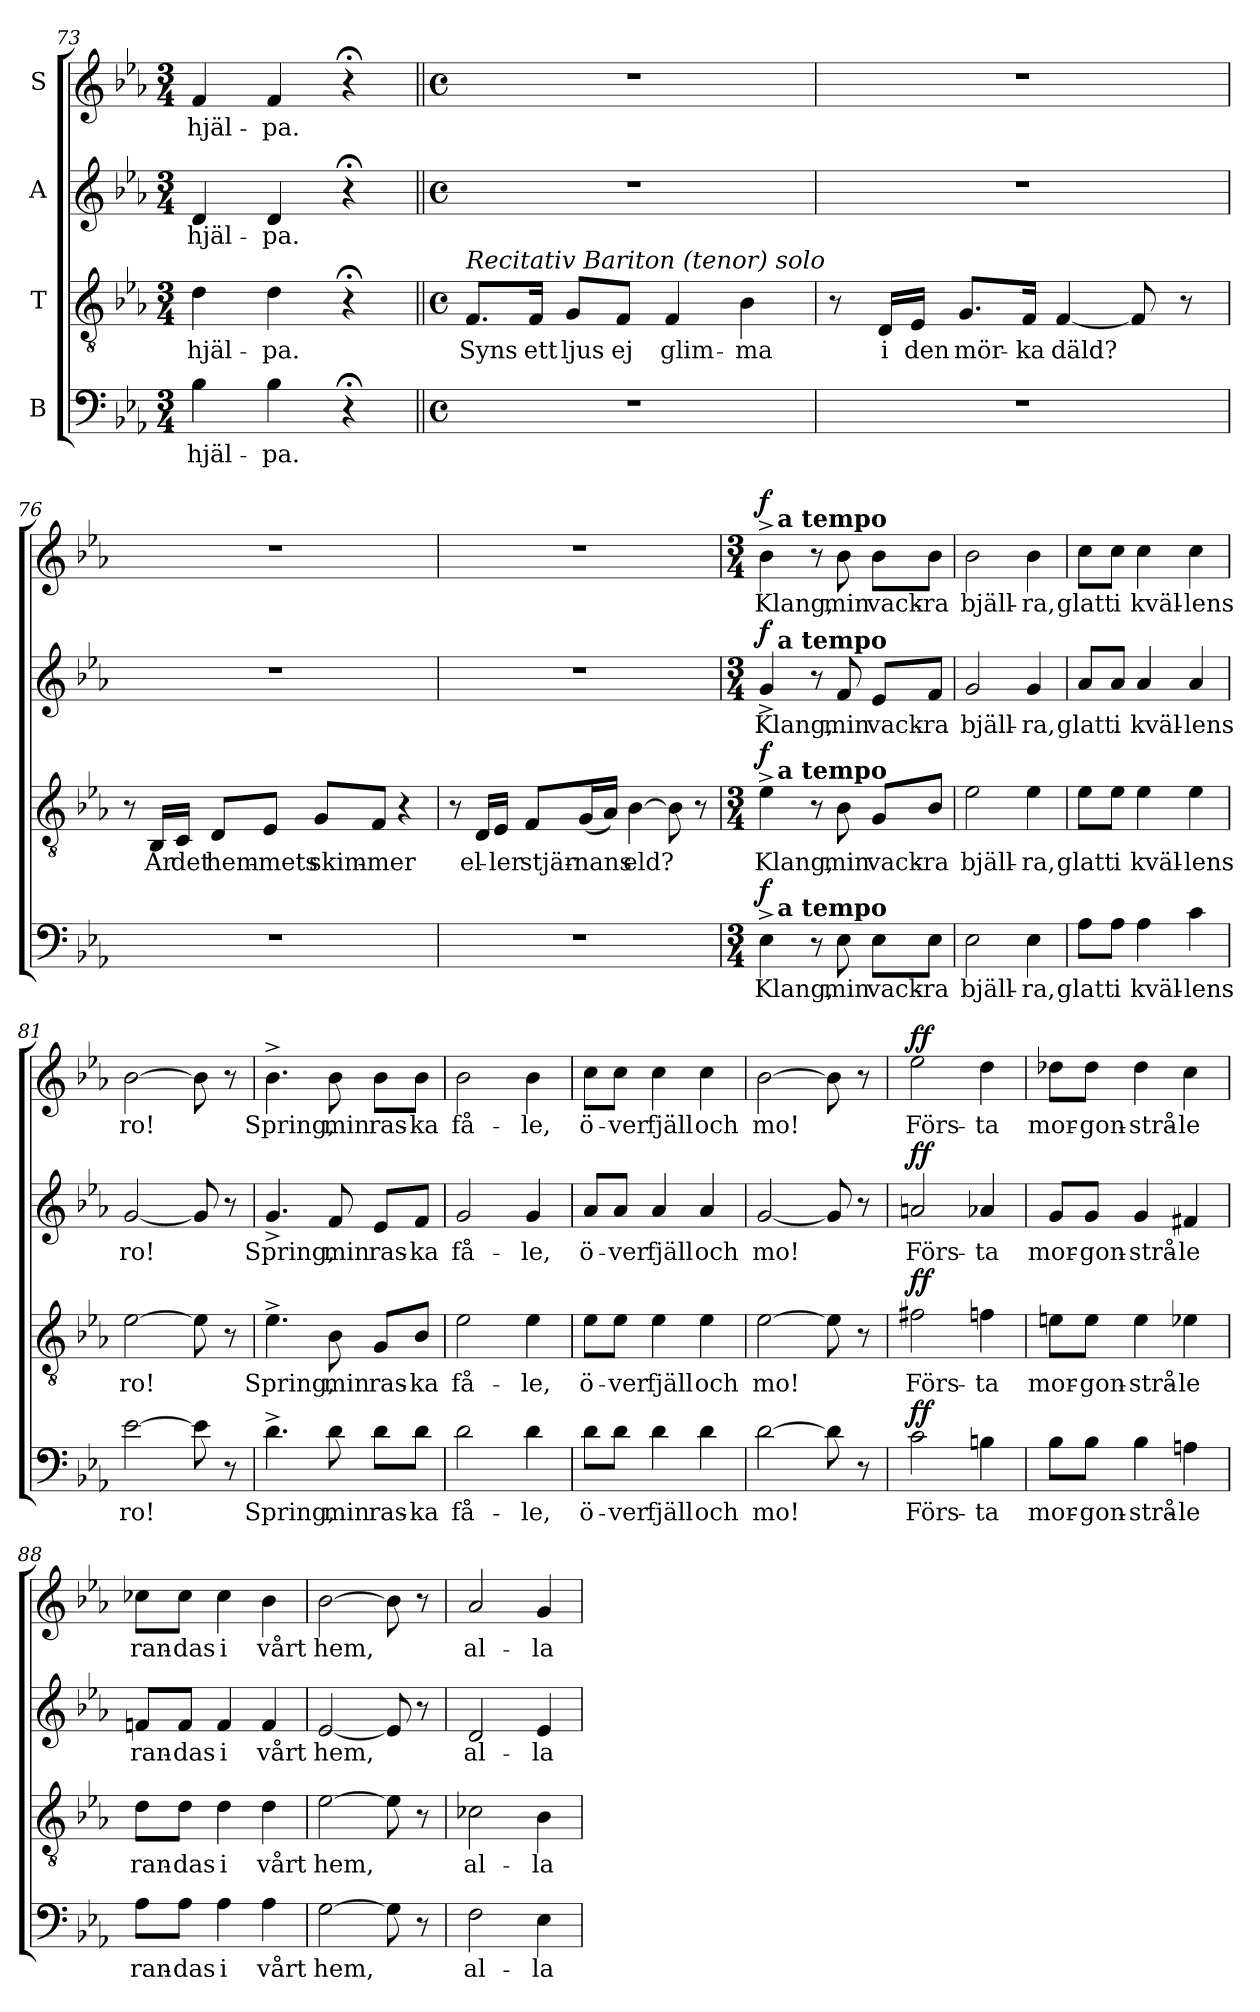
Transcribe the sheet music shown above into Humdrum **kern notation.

**kern	**text	**dynam	**kern	**text	**dynam	**kern	**text	**dynam	**kern	**text	**dynam
*part4	*part4	*part4	*part3	*part3	*part3	*part2	*part2	*part2	*part1	*part1	*part1
*staff4	*staff4	*staff4	*staff3	*staff3	*staff3	*staff2	*staff2	*staff2	*staff1	*staff1	*staff1
*I"B	*	*	*I"T	*	*	*I"A	*	*	*I"S	*	*
*clefF4	*	*	*clefGv2	*	*	*clefG2	*	*	*clefG2	*	*
*k[b-e-a-]	*	*	*k[b-e-a-]	*	*	*k[b-e-a-]	*	*	*k[b-e-a-]	*	*
*E-:	*	*	*E-:	*	*	*E-:	*	*	*E-:	*	*
*M3/4	*	*	*M3/4	*	*	*M3/4	*	*	*M3/4	*	*
=73	=73	=73	=73	=73	=73	=73	=73	=73	=73	=73	=73
!	!LO:LY:b	!	!	!LO:LY:b	!	!	!LO:LY:b	!	!	!LO:LY:b	!
4B-\	hjäl-	.	4d\	hjäl-	.	4d/	hjäl-	.	4f/	hjäl-	.
!	!LO:LY:b	!	!	!LO:LY:b	!	!	!LO:LY:b	!	!	!LO:LY:b	!
4B-\	-pa.	.	4d\	-pa.	.	4d/	-pa.	.	4f/	-pa.	.
4r;<	.	.	4r;<	.	.	4r;<	.	.	4r;<	.	.
!!LO:PB:g=z
=74||	=74||	=74||	=74||	=74||	=74||	=74||	=74||	=74||	=74||	=74||	=74||
*M4/4	*	*	*M4/4	*	*	*M4/4	*	*	*M4/4	*	*
*met(c)	*	*	*met(c)	*	*	*met(c)	*	*	*met(c)	*	*
!	!	!	!LO:TX:a:i:t=Recitativ Bariton (tenor) solo	!	!	!	!	!	!	!	!
!	!	!	!	!LO:LY:b	!	!	!	!	!	!	!
1r	.	.	8.F/L	Syns	.	1r	.	.	1r	.	.
!	!	!	!	!LO:LY:b	!	!	!	!	!	!	!
.	.	.	16F/Jk	ett	.	.	.	.	.	.	.
!	!	!	!	!LO:LY:b	!	!	!	!	!	!	!
.	.	.	8G/L	ljus	.	.	.	.	.	.	.
!	!	!	!	!LO:LY:b	!	!	!	!	!	!	!
.	.	.	8F/J	ej	.	.	.	.	.	.	.
!	!	!	!	!LO:LY:b	!	!	!	!	!	!	!
.	.	.	4F/	glim-	.	.	.	.	.	.	.
!	!	!	!	!LO:LY:b	!	!	!	!	!	!	!
.	.	.	4B-\	-ma	.	.	.	.	.	.	.
=75	=75	=75	=75	=75	=75	=75	=75	=75	=75	=75	=75
1r	.	.	8r	.	.	1r	.	.	1r	.	.
!	!	!	!	!LO:LY:b	!	!	!	!	!	!	!
.	.	.	16D/LL	i	.	.	.	.	.	.	.
!	!	!	!	!LO:LY:b	!	!	!	!	!	!	!
.	.	.	16E-/JJ	den	.	.	.	.	.	.	.
!	!	!	!	!LO:LY:b	!	!	!	!	!	!	!
.	.	.	8.G/L	mör-	.	.	.	.	.	.	.
!	!	!	!	!LO:LY:b	!	!	!	!	!	!	!
.	.	.	16F/Jk	-ka	.	.	.	.	.	.	.
!	!	!	!	!LO:LY:b	!	!	!	!	!	!	!
.	.	.	[4F/	däld?	.	.	.	.	.	.	.
.	.	.	8F/]	.	.	.	.	.	.	.	.
.	.	.	8r	.	.	.	.	.	.	.	.
=76	=76	=76	=76	=76	=76	=76	=76	=76	=76	=76	=76
1r	.	.	8r	.	.	1r	.	.	1r	.	.
!	!	!	!	!LO:LY:b	!	!	!	!	!	!	!
.	.	.	16BB-/LL	Är	.	.	.	.	.	.	.
!	!	!	!	!LO:LY:b	!	!	!	!	!	!	!
.	.	.	16C/JJ	det	.	.	.	.	.	.	.
!	!	!	!	!LO:LY:b	!	!	!	!	!	!	!
.	.	.	8D/L	hem-	.	.	.	.	.	.	.
!	!	!	!	!LO:LY:b	!	!	!	!	!	!	!
.	.	.	8E-/J	-mets	.	.	.	.	.	.	.
!	!	!	!	!LO:LY:b	!	!	!	!	!	!	!
.	.	.	8G/L	skim-	.	.	.	.	.	.	.
!	!	!	!	!LO:LY:b	!	!	!	!	!	!	!
.	.	.	8F/J	-mer	.	.	.	.	.	.	.
.	.	.	4r	.	.	.	.	.	.	.	.
!!LO:LB:g=z
=77	=77	=77	=77	=77	=77	=77	=77	=77	=77	=77	=77
1r	.	.	8r	.	.	1r	.	.	1r	.	.
!	!	!	!	!LO:LY:b	!	!	!	!	!	!	!
.	.	.	16D/LL	el-	.	.	.	.	.	.	.
!	!	!	!	!LO:LY:b	!	!	!	!	!	!	!
.	.	.	16E-/JJ	-ler	.	.	.	.	.	.	.
!	!	!	!	!LO:LY:b	!	!	!	!	!	!	!
.	.	.	8F/L	stjär-	.	.	.	.	.	.	.
!	!	!	!	!LO:LY:b	!	!	!	!	!	!	!
.	.	.	(<16G/L	-nans	.	.	.	.	.	.	.
.	.	.	16A-/JJ)	.	.	.	.	.	.	.	.
!	!	!	!	!LO:LY:b	!	!	!	!	!	!	!
.	.	.	[4B-\	eld?	.	.	.	.	.	.	.
.	.	.	8B-\]	.	.	.	.	.	.	.	.
.	.	.	8r	.	.	.	.	.	.	.	.
=78	=78	=78	=78	=78	=78	=78	=78	=78	=78	=78	=78
*M3/4	*	*	*M3/4	*	*	*M3/4	*	*	*M3/4	*	*
!	!LO:LY:b	!LO:DY:a	!	!LO:LY:b	!LO:DY:a	!	!LO:LY:b	!LO:DY:a	!	!LO:LY:b	!LO:DY:a
*^	*	*	*^	*	*	*^	*	*	*^	*	*
4E-^>\	16ryy	Klang,	f	4e-^>\	16ryy	Klang,	f	4g^>/	16ryy	Klang,	f	4b-^>\	16ryy	Klang,	f
!	!	!	!	!	!	!	!	!	!	!	!	!	!LO:TX:a:B:t=a tempo	!	!
!	!	!	!	!	!	!	!	!	!LO:TX:a:B:t=a tempo	!	!	!	!	!	!
!	!	!	!	!	!LO:TX:a:B:t=a tempo	!	!	!	!	!	!	!	!	!	!
!	!LO:TX:a:B:t=a tempo	!	!	!	!	!	!	!	!	!	!	!	!	!	!
.	2ryy	.	.	.	2ryy	.	.	.	2ryy	.	.	.	2ryy	.	.
8r	.	.	.	8r	.	.	.	8r	.	.	.	8r	.	.	.
!	!	!LO:LY:b	!	!	!	!LO:LY:b	!	!	!	!LO:LY:b	!	!	!	!LO:LY:b	!
8E-\	.	min	.	8B-\	.	min	.	8f/	.	min	.	8b-\	.	min	.
!	!	!LO:LY:b	!	!	!	!LO:LY:b	!	!	!	!LO:LY:b	!	!	!	!LO:LY:b	!
8E-\L	.	vack-	.	8G/L	.	vack-	.	8e-/L	.	vack-	.	8b-\L	.	vack-	.
.	8.ryy	.	.	.	8.ryy	.	.	.	8.ryy	.	.	.	8.ryy	.	.
!	!	!LO:LY:b	!	!	!	!LO:LY:b	!	!	!	!LO:LY:b	!	!	!	!LO:LY:b	!
8E-\J	.	-ra	.	8B-/J	.	-ra	.	8f/J	.	-ra	.	8b-\J	.	-ra	.
=79	=79	=79	=79	=79	=79	=79	=79	=79	=79	=79	=79	=79	=79	=79	=79
!	!	!LO:LY:b	!	!	!	!LO:LY:b	!	!	!	!LO:LY:b	!	!	!	!LO:LY:b	!
*v	*v	*	*	*	*	*	*	*v	*v	*	*	*v	*v	*	*
*	*	*	*v	*v	*	*	*	*	*	*	*	*
2E-\	bjäll-	.	2e-\	bjäll-	.	2g/	bjäll-	.	2b-\	bjäll-	.
!	!LO:LY:b	!	!	!LO:LY:b	!	!	!LO:LY:b	!	!	!LO:LY:b	!
4E-\	-ra,	.	4e-\	-ra,	.	4g/	-ra,	.	4b-\	-ra,	.
=80	=80	=80	=80	=80	=80	=80	=80	=80	=80	=80	=80
!	!LO:LY:b	!	!	!LO:LY:b	!	!	!LO:LY:b	!	!	!LO:LY:b	!
8A-\L	glatt	.	8e-\L	glatt	.	8a-/L	glatt	.	8cc\L	glatt	.
!	!LO:LY:b	!	!	!LO:LY:b	!	!	!LO:LY:b	!	!	!LO:LY:b	!
8A-\J	i	.	8e-\J	i	.	8a-/J	i	.	8cc\J	i	.
!	!LO:LY:b	!	!	!LO:LY:b	!	!	!LO:LY:b	!	!	!LO:LY:b	!
4A-\	kväl-	.	4e-\	kväl-	.	4a-/	kväl-	.	4cc\	kväl-	.
!	!LO:LY:b	!	!	!LO:LY:b	!	!	!LO:LY:b	!	!	!LO:LY:b	!
4c\	-lens	.	4e-\	-lens	.	4a-/	-lens	.	4cc\	-lens	.
!!LO:LB:g=z
=81	=81	=81	=81	=81	=81	=81	=81	=81	=81	=81	=81
!	!LO:LY:b	!	!	!LO:LY:b	!	!	!LO:LY:b	!	!	!LO:LY:b	!
[2e-\	ro!	.	[2e-\	ro!	.	[2g/	ro!	.	[2b-\	ro!	.
8e-\]	.	.	8e-\]	.	.	8g/]	.	.	8b-\]	.	.
8r	.	.	8r	.	.	8r	.	.	8r	.	.
=82	=82	=82	=82	=82	=82	=82	=82	=82	=82	=82	=82
!	!LO:LY:b	!	!	!LO:LY:b	!	!	!LO:LY:b	!	!	!LO:LY:b	!
4.d^>\	Spring,	.	4.e-^>\	Spring,	.	4.g^>/	Spring,	.	4.b-^>\	Spring,	.
!	!LO:LY:b	!	!	!LO:LY:b	!	!	!LO:LY:b	!	!	!LO:LY:b	!
8d\	min	.	8B-\	min	.	8f/	min	.	8b-\	min	.
!	!LO:LY:b	!	!	!LO:LY:b	!	!	!LO:LY:b	!	!	!LO:LY:b	!
8d\L	ras-	.	8G/L	ras-	.	8e-/L	ras-	.	8b-\L	ras-	.
!	!LO:LY:b	!	!	!LO:LY:b	!	!	!LO:LY:b	!	!	!LO:LY:b	!
8d\J	-ka	.	8B-/J	-ka	.	8f/J	-ka	.	8b-\J	-ka	.
=83	=83	=83	=83	=83	=83	=83	=83	=83	=83	=83	=83
!	!LO:LY:b	!	!	!LO:LY:b	!	!	!LO:LY:b	!	!	!LO:LY:b	!
2d\	få-	.	2e-\	få-	.	2g/	få-	.	2b-\	få-	.
!	!LO:LY:b	!	!	!LO:LY:b	!	!	!LO:LY:b	!	!	!LO:LY:b	!
4d\	-le,	.	4e-\	-le,	.	4g/	-le,	.	4b-\	-le,	.
=84	=84	=84	=84	=84	=84	=84	=84	=84	=84	=84	=84
!	!LO:LY:b	!	!	!LO:LY:b	!	!	!LO:LY:b	!	!	!LO:LY:b	!
8d\L	ö-	.	8e-\L	ö-	.	8a-/L	ö-	.	8cc\L	ö-	.
!	!LO:LY:b	!	!	!LO:LY:b	!	!	!LO:LY:b	!	!	!LO:LY:b	!
8d\J	-ver	.	8e-\J	-ver	.	8a-/J	-ver	.	8cc\J	-ver	.
!	!LO:LY:b	!	!	!LO:LY:b	!	!	!LO:LY:b	!	!	!LO:LY:b	!
4d\	fjäll	.	4e-\	fjäll	.	4a-/	fjäll	.	4cc\	fjäll	.
!	!LO:LY:b	!	!	!LO:LY:b	!	!	!LO:LY:b	!	!	!LO:LY:b	!
4d\	och	.	4e-\	och	.	4a-/	och	.	4cc\	och	.
=85	=85	=85	=85	=85	=85	=85	=85	=85	=85	=85	=85
!	!LO:LY:b	!	!	!LO:LY:b	!	!	!LO:LY:b	!	!	!LO:LY:b	!
[2d\	mo!	.	[2e-\	mo!	.	[2g/	mo!	.	[2b-\	mo!	.
8d\]	.	.	8e-\]	.	.	8g/]	.	.	8b-\]	.	.
8r	.	.	8r	.	.	8r	.	.	8r	.	.
=86	=86	=86	=86	=86	=86	=86	=86	=86	=86	=86	=86
!	!LO:LY:b	!LO:DY:a	!	!LO:LY:b	!LO:DY:a	!	!LO:LY:b	!LO:DY:a	!	!LO:LY:b	!LO:DY:a
2c\	Förs-	ff	2f#X\	Förs-	ff	2an/	Förs-	ff	2ee-\	Förs-	ff
!	!LO:LY:b	!	!	!LO:LY:b	!	!	!LO:LY:b	!	!	!LO:LY:b	!
4Bn\	-ta	.	4fn\	-ta	.	4a-X/	-ta	.	4dd\	-ta	.
=87	=87	=87	=87	=87	=87	=87	=87	=87	=87	=87	=87
!	!LO:LY:b	!	!	!LO:LY:b	!	!	!LO:LY:b	!	!	!LO:LY:b	!
8B-i\L	mor-	.	8en\L	mor-	.	8g/L	mor-	.	8dd-X\L	mor-	.
!	!LO:LY:b	!	!	!LO:LY:b	!	!	!LO:LY:b	!	!	!LO:LY:b	!
8B-\J	-gon-	.	8e\J	-gon-	.	8g/J	-gon-	.	8dd-\J	-gon-	.
!	!LO:LY:b	!	!	!LO:LY:b	!	!	!LO:LY:b	!	!	!LO:LY:b	!
4B-\	-strå-	.	4e\	-strå-	.	4g/	-strå-	.	4dd-\	-strå-	.
!	!LO:LY:b	!	!	!LO:LY:b	!	!	!LO:LY:b	!	!	!LO:LY:b	!
4An\	-le	.	4e-X\	-le	.	4f#X/	-le	.	4cc\	-le	.
!!LO:PB:g=z
=88	=88	=88	=88	=88	=88	=88	=88	=88	=88	=88	=88
!	!LO:LY:b	!	!	!LO:LY:b	!	!	!LO:LY:b	!	!	!LO:LY:b	!
8A-i\L	ran-	.	8d\L	ran-	.	8fni/L	ran-	.	8cc-X\L	ran-	.
!	!LO:LY:b	!	!	!LO:LY:b	!	!	!LO:LY:b	!	!	!LO:LY:b	!
8A-\J	-das	.	8d\J	-das	.	8f/J	-das	.	8cc-\J	-das	.
!	!LO:LY:b	!	!	!LO:LY:b	!	!	!LO:LY:b	!	!	!LO:LY:b	!
4A-\	i	.	4d\	i	.	4f/	i	.	4cc-\	i	.
!	!LO:LY:b	!	!	!LO:LY:b	!	!	!LO:LY:b	!	!	!LO:LY:b	!
4A-\	vårt	.	4d\	vårt	.	4f/	vårt	.	4b-\	vårt	.
=89	=89	=89	=89	=89	=89	=89	=89	=89	=89	=89	=89
!	!LO:LY:b	!	!	!LO:LY:b	!	!	!LO:LY:b	!	!	!LO:LY:b	!
[2G\	hem,	.	[2e-\	hem,	.	[2e-/	hem,	.	[2b-\	hem,	.
8G\]	.	.	8e-\]	.	.	8e-/]	.	.	8b-\]	.	.
8r	.	.	8r	.	.	8r	.	.	8r	.	.
=90	=90	=90	=90	=90	=90	=90	=90	=90	=90	=90	=90
!	!LO:LY:b	!	!	!LO:LY:b	!	!	!LO:LY:b	!	!	!LO:LY:b	!
2F\	al-	.	2c-X\	al-	.	2d/	al-	.	2a-/	al-	.
!	!LO:LY:b	!	!	!LO:LY:b	!	!	!LO:LY:b	!	!	!LO:LY:b	!
4E-\	-la	.	4B-\	-la	.	4e-/	-la	.	4g/	-la	.
=	=	=	=	=	=	=	=	=	=	=	=
*-	*-	*-	*-	*-	*-	*-	*-	*-	*-	*-	*-
